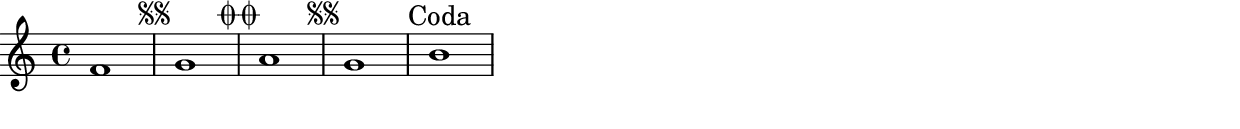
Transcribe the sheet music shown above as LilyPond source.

%% Generated by lilypond-book
%% Options: [exampleindent=10.16\mm,indent=0\mm,line-width=160\mm,paper-height=845.047\pt,paper-width=597.508\pt,papersize='(cons (* 597.508 pt) (* 845.047 pt))]
\include "lilypond-book-preamble.ly"


% ****************************************************************
% Start cut-&-pastable-section
% ****************************************************************

#(ly:set-option 'eps-box-padding 3.000000)



\paper {
  #(set-paper-size '(cons (* 597.508 pt) (* 845.047 pt)))
  indent = 0\mm
  line-width = 160\mm
  % offset the left padding, also add 1mm as lilypond creates cropped
  % images with a little space on the right
  line-width = #(- line-width (* mm  3.000000) (* mm 1))
}

\layout {
  
}




% ****************************************************************
% ly snippet:
% ****************************************************************
\sourcefilename "/lilypond-2.25.21/input/regression/repeat-ds-mark-override.ly"
\sourcefileline 0
\version "2.23.6"

#(ly:set-option 'warning-as-error #t)

\header {
  texidoc="Segno and coda marks created automatically by
@code{\\repeat segno} can be manually overridden with
@code{\\segnoMark} and @code{\\codaMark}.  A double segno and double
coda sign should appear."
}

piece = \new Voice \fixed c' {
  f1
  \repeat segno 2 {
    \segnoMark 2
    g1
    \alternative {
      { \codaMark 2 a1 }
      <>
    }
  }
  \sectionLabel "Coda"
  b1
}

\score { \piece }
\score { \unfoldRepeats \piece }



% ****************************************************************
% end ly snippet
% ****************************************************************
